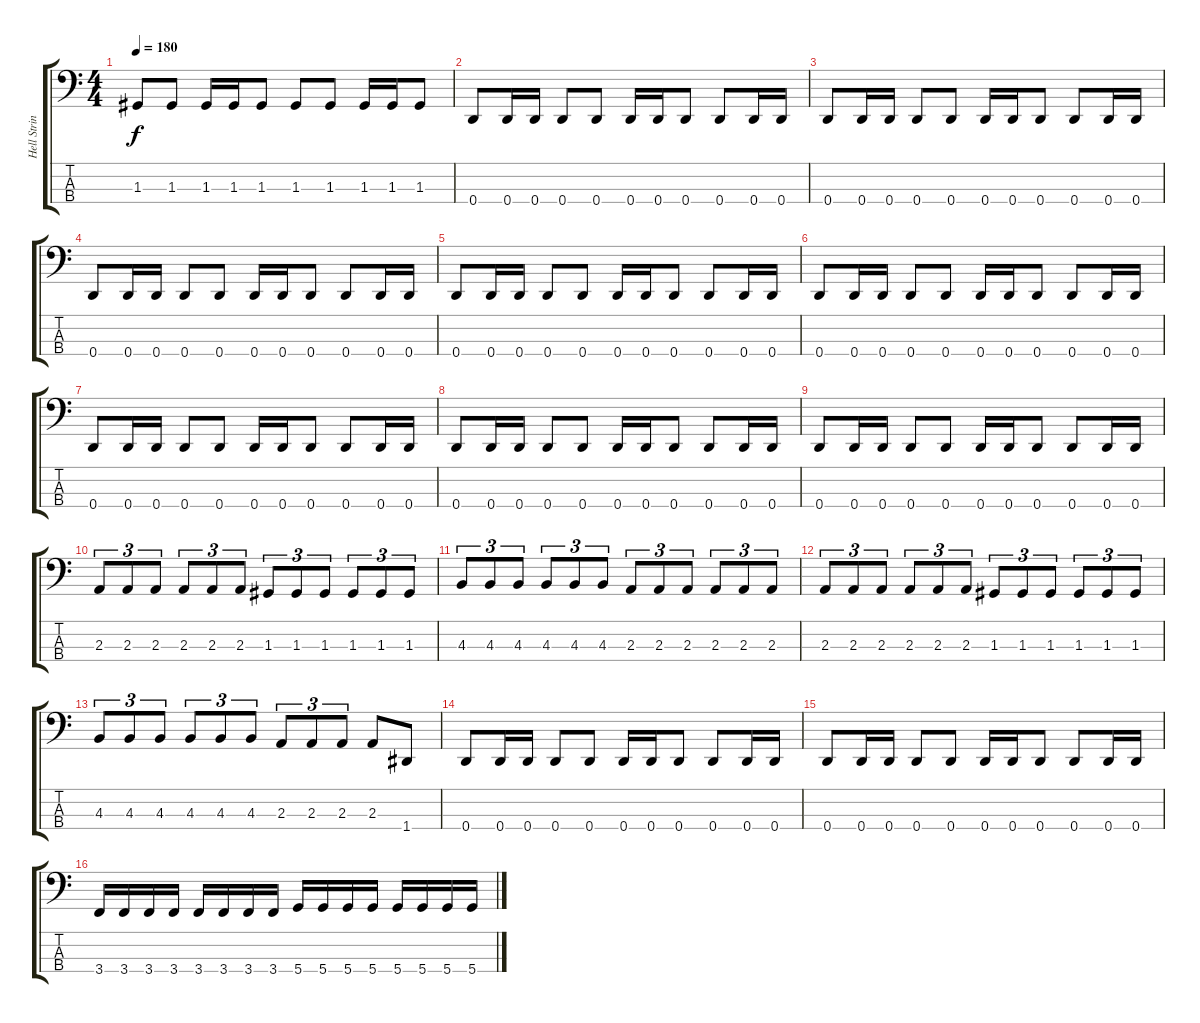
\track ("Hell Strings" "Hell Strin") {instrument electricbasspick}
\staff {score tabs}
\tuning (F2 C2 G1 D1) {hide}
\ts (4 4)
\tempo 180
\clef f4
\ks c
1.3.8{dy f} 1.3.8 1.3.16 1.3.16 1.3.8 1.3.8 1.3.8 1.3.16 1.3.16 1.3.8 |
0.4.8 0.4.16 0.4.16 0.4.8 0.4.8 0.4.16 0.4.16 0.4.8 0.4.8 0.4.16 0.4.16 |
0.4.8 0.4.16 0.4.16 0.4.8 0.4.8 0.4.16 0.4.16 0.4.8 0.4.8 0.4.16 0.4.16 |
0.4.8 0.4.16 0.4.16 0.4.8 0.4.8 0.4.16 0.4.16 0.4.8 0.4.8 0.4.16 0.4.16 |
0.4.8 0.4.16 0.4.16 0.4.8 0.4.8 0.4.16 0.4.16 0.4.8 0.4.8 0.4.16 0.4.16 |
0.4.8 0.4.16 0.4.16 0.4.8 0.4.8 0.4.16 0.4.16 0.4.8 0.4.8 0.4.16 0.4.16 |
0.4.8 0.4.16 0.4.16 0.4.8 0.4.8 0.4.16 0.4.16 0.4.8 0.4.8 0.4.16 0.4.16 |
0.4.8 0.4.16 0.4.16 0.4.8 0.4.8 0.4.16 0.4.16 0.4.8 0.4.8 0.4.16 0.4.16 |
0.4.8 0.4.16 0.4.16 0.4.8 0.4.8 0.4.16 0.4.16 0.4.8 0.4.8 0.4.16 0.4.16 |
2.3.8{tu (3 2)} 2.3.8{tu (3 2)} 2.3.8{tu (3 2)} 2.3.8{tu (3 2)} 2.3.8{tu (3 2)} 2.3.8{tu (3 2)} 1.3.8{tu (3 2)} 1.3.8{tu (3 2)} 1.3.8{tu (3 2)} 1.3.8{tu (3 2)} 1.3.8{tu (3 2)} 1.3.8{tu (3 2)} |
4.3.8{tu (3 2)} 4.3.8{tu (3 2)} 4.3.8{tu (3 2)} 4.3.8{tu (3 2)} 4.3.8{tu (3 2)} 4.3.8{tu (3 2)} 2.3.8{tu (3 2)} 2.3.8{tu (3 2)} 2.3.8{tu (3 2)} 2.3.8{tu (3 2)} 2.3.8{tu (3 2)} 2.3.8{tu (3 2)} |
2.3.8{tu (3 2)} 2.3.8{tu (3 2)} 2.3.8{tu (3 2)} 2.3.8{tu (3 2)} 2.3.8{tu (3 2)} 2.3.8{tu (3 2)} 1.3.8{tu (3 2)} 1.3.8{tu (3 2)} 1.3.8{tu (3 2)} 1.3.8{tu (3 2)} 1.3.8{tu (3 2)} 1.3.8{tu (3 2)} |
4.3.8{tu (3 2)} 4.3.8{tu (3 2)} 4.3.8{tu (3 2)} 4.3.8{tu (3 2)} 4.3.8{tu (3 2)} 4.3.8{tu (3 2)} 2.3.8{tu (3 2)} 2.3.8{tu (3 2)} 2.3.8{tu (3 2)} 2.3.8 1.4.8 |
0.4.8 0.4.16 0.4.16 0.4.8 0.4.8 0.4.16 0.4.16 0.4.8 0.4.8 0.4.16 0.4.16 |
0.4.8 0.4.16 0.4.16 0.4.8 0.4.8 0.4.16 0.4.16 0.4.8 0.4.8 0.4.16 0.4.16 |
3.4.16 3.4.16 3.4.16 3.4.16 3.4.16 3.4.16 3.4.16 3.4.16 5.4.16 5.4.16 5.4.16 5.4.16 5.4.16 5.4.16 5.4.16 5.4.16
